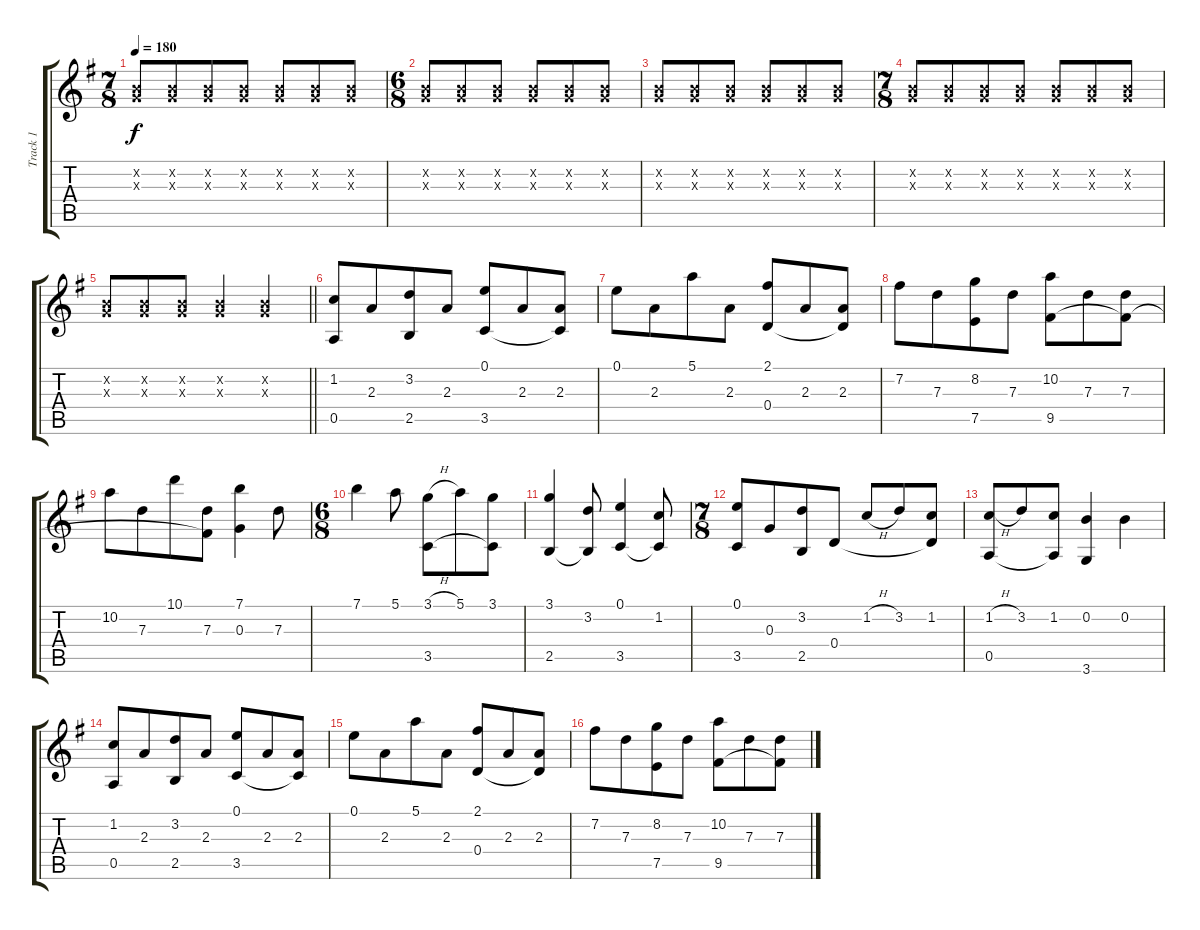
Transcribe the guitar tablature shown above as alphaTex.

\track ("Track 1" "Track 1") {instrument acousticguitarnylon}
\staff {score tabs}
\tuning (E4 B3 G3 D3 A2 E2) {hide}
\ts (7 8)
\tempo 180
\clef g2
\ks eminor
(0.2{x} 0.3{x}).8{dy f} (0.2{x} 0.3{x}).8 (0.2{x} 0.3{x}).8 (0.2{x} 0.3{x}).8 (0.2{x} 0.3{x}).8 (0.2{x} 0.3{x}).8 (0.2{x} 0.3{x}).8 |
\ts (6 8)
(0.2{x} 0.3{x}).8 (0.2{x} 0.3{x}).8 (0.2{x} 0.3{x}).8 (0.2{x} 0.3{x}).8 (0.2{x} 0.3{x}).8 (0.2{x} 0.3{x}).8 |
(0.2{x} 0.3{x}).8 (0.2{x} 0.3{x}).8 (0.2{x} 0.3{x}).8 (0.2{x} 0.3{x}).8 (0.2{x} 0.3{x}).8 (0.2{x} 0.3{x}).8 |
\ts (7 8)
(0.2{x} 0.3{x}).8 (0.2{x} 0.3{x}).8 (0.2{x} 0.3{x}).8 (0.2{x} 0.3{x}).8 (0.2{x} 0.3{x}).8 (0.2{x} 0.3{x}).8 (0.2{x} 0.3{x}).8 |
\barLineRight lightlight
(0.2{x} 0.3{x}).8 (0.2{x} 0.3{x}).8 (0.2{x} 0.3{x}).8 (0.2{x} 0.3{x}).4 (0.2{x} 0.3{x}).4 |
(1.2 0.5).8 2.3.8 (3.2 2.5).8 2.3.8 (0.1 3.5).8 2.3.8 (2.3 3.5{t}).8 |
0.1.8 2.3.8 5.1.8 2.3.8 (2.1 0.4).8 2.3.8 (2.3 0.4{t}).8 |
7.2.8 7.3.8 (8.2 7.5).8 7.3.8 (10.2 9.5).8 7.3.8 (7.3 9.5{t}).8 |
10.2.8 7.3.8 10.1.8 (7.3 9.5{t}).8 (7.1 0.3).4 7.3.8 |
\ts (6 8)
7.1.4 5.1.8 (3.1{h} 3.5).8 5.1.8 (3.1 3.5{t}).8 |
(3.1 2.5).4 (3.2 2.5{t}).8 (0.1 3.5).4 (1.2 3.5{t}).8 |
\ts (7 8)
(0.1 3.5).8 0.3.8 (3.2 2.5).8 0.4.8 1.2{h}.8 3.2.8 (1.2 0.4{t}).8 |
(1.2{h} 0.5).8 3.2.8 (1.2 0.5{t}).8 (0.2 3.6).4 0.2.4 |
(1.2 0.5).8 2.3.8 (3.2 2.5).8 2.3.8 (0.1 3.5).8 2.3.8 (2.3 3.5{t}).8 |
0.1.8 2.3.8 5.1.8 2.3.8 (2.1 0.4).8 2.3.8 (2.3 0.4{t}).8 |
7.2.8 7.3.8 (8.2 7.5).8 7.3.8 (10.2 9.5).8 7.3.8 (7.3 9.5{t}).8
